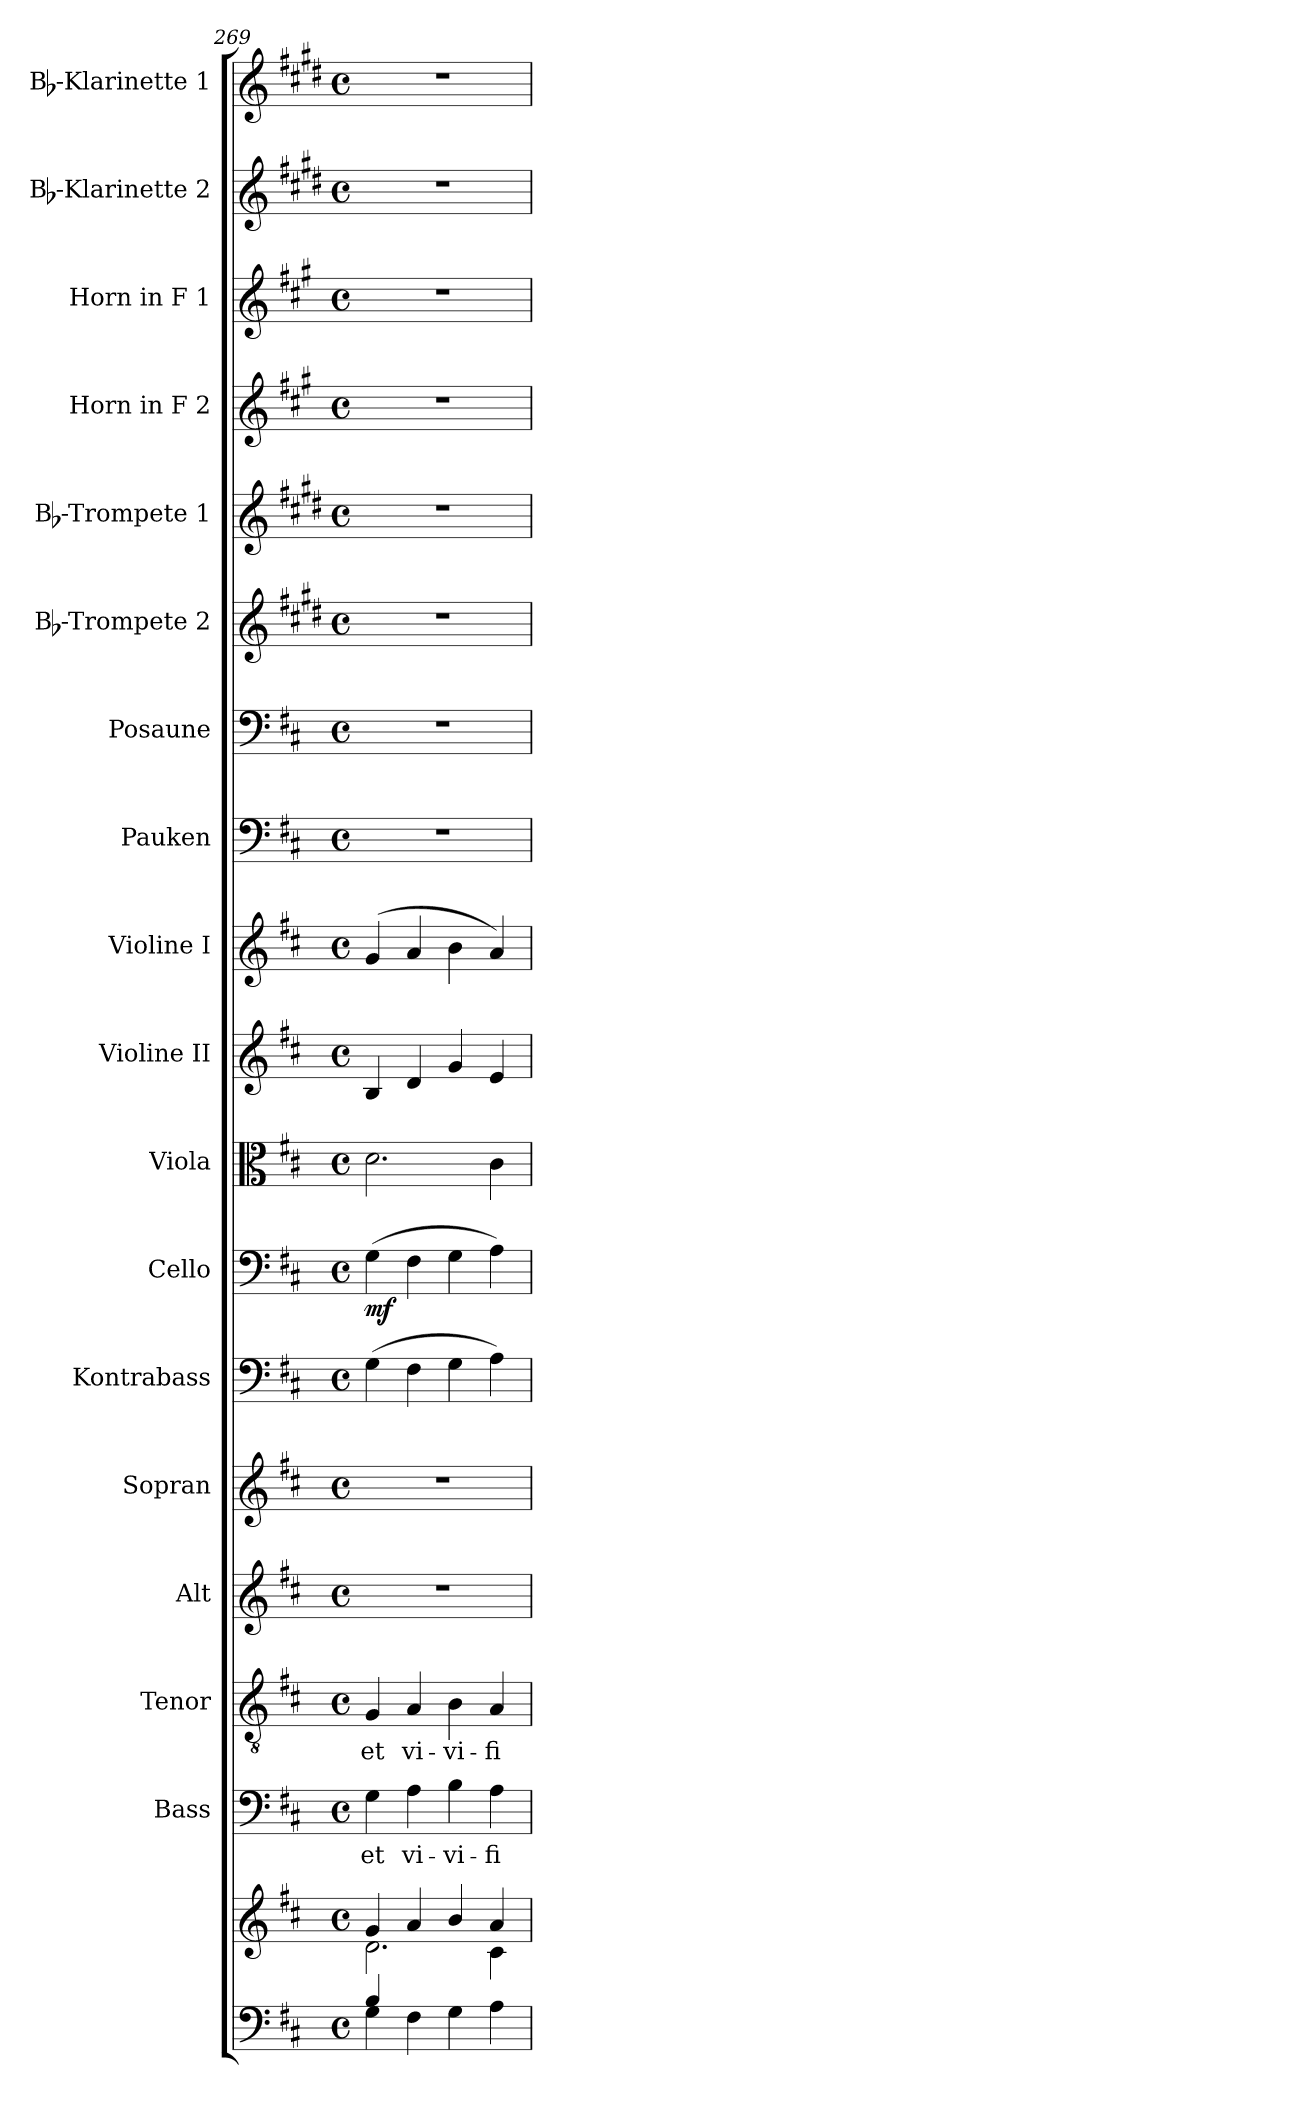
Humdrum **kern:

**kern	**kern	**kern	**text	**kern	**text	**kern	**kern	**kern	**kern	**dynam	**kern	**kern	**kern	**kern	**kern	**kern	**kern	**kern	**kern	**kern	**kern
*part18	*part18	*part17	*part17	*part16	*part16	*part15	*part14	*part13	*part12	*part12	*part11	*part10	*part9	*part8	*part7	*part6	*part5	*part4	*part3	*part2	*part1
*staff19	*staff18	*staff17	*staff17	*staff16	*staff16	*staff15	*staff14	*staff13	*staff12	*staff12	*staff11	*staff10	*staff9	*staff8	*staff7	*staff6	*staff5	*staff4	*staff3	*staff2	*staff1
*	*	*I"Bass	*	*I"Tenor	*	*I"Alt	*I"Sopran	*I"Kontrabass	*I"Cello	*	*I"Viola	*I"Violine II	*I"Violine I	*I"Pauken	*I"Posaune	*I"Bb-Trompete 2	*I"Bb-Trompete 1	*I"Horn in F 2	*I"Horn in F 1	*I"Bb-Klarinette 2	*I"Bb-Klarinette 1
*	*	*I'B.	*	*I'T.	*	*I'A.	*I'S.	*I'Kb.	*	*	*I'Vla.	*I'Vl. II	*I'Vl. I	*I'Pk.	*I'Pos.	*I'Bb Trp. 2	*I'Bb Trp. 1	*	*	*I'Bb Kl. 2	*I'Bb Kl. 1
*clefF4	*clefG2	*clefF4	*	*clefGv2	*	*clefG2	*clefG2	*clefF4	*clefF4	*	*clefC3	*clefG2	*clefG2	*clefF4	*clefF4	*clefG2	*clefG2	*clefG2	*clefG2	*clefG2	*clefG2
*	*	*	*	*	*	*	*	*ITrd7c12	*	*	*	*	*	*	*	*ITrd1c2	*ITrd1c2	*ITrd4c7	*ITrd4c7	*ITrd1c2	*ITrd1c2
*k[f#c#]	*k[f#c#]	*k[f#c#]	*	*k[f#c#]	*	*k[f#c#]	*k[f#c#]	*k[f#c#]	*k[f#c#]	*	*k[f#c#]	*k[f#c#]	*k[f#c#]	*k[f#c#]	*k[f#c#]	*k[f#c#]	*k[f#c#]	*k[f#c#]	*k[f#c#]	*k[f#c#]	*k[f#c#]
*D:	*D:	*D:	*	*D:	*	*D:	*D:	*D:	*D:	*	*D:	*D:	*D:	*D:	*D:	*D:	*D:	*D:	*D:	*D:	*D:
*M4/4	*M4/4	*M4/4	*	*M4/4	*	*M4/4	*M4/4	*M4/4	*M4/4	*	*M4/4	*M4/4	*M4/4	*M4/4	*M4/4	*M4/4	*M4/4	*M4/4	*M4/4	*M4/4	*M4/4
*met(c)	*met(c)	*met(c)	*	*met(c)	*	*met(c)	*met(c)	*met(c)	*met(c)	*	*met(c)	*met(c)	*met(c)	*met(c)	*met(c)	*met(c)	*met(c)	*met(c)	*met(c)	*met(c)	*met(c)
=269	=269	=269	=269	=269	=269	=269	=269	=269	=269	=269	=269	=269	=269	=269	=269	=269	=269	=269	=269	=269	=269
*^	*^	*	*	*	*	*	*	*	*	*	*	*	*	*	*	*	*	*	*	*	*
!	!	!	!	!	!LO:LY:b	!	!LO:LY:b	!	!	!	!	!LO:DY:b	!	!	!	!	!	!	!	!	!	!	!
4B/	4G\	4g/	2.d\	4G\	et	4G/	et	1r	1r	(>4GG\	(>4G\	mf	2.d\	4B/	(4g/	1r	1r	1r	1r	1r	1r	1r	1r
!	!	!	!	!	!LO:LY:b	!	!LO:LY:b	!	!	!	!	!	!	!	!	!	!	!	!	!	!	!	!
2.ryy	4F#\	4a/	.	4A\	vi-	4A/	vi-	.	.	4FF#\	4F#\	.	.	4d/	4a/	.	.	.	.	.	.	.	.
!	!	!	!	!	!LO:LY:b	!	!LO:LY:b	!	!	!	!	!	!	!	!	!	!	!	!	!	!	!	!
.	4G\	4b/	.	4B\	-vi-	4B\	-vi-	.	.	4GG\	4G\	.	.	4g/	4b\	.	.	.	.	.	.	.	.
!	!	!	!	!	!LO:LY:b	!	!LO:LY:b	!	!	!	!	!	!	!	!	!	!	!	!	!	!	!	!
.	4A\	4a/	4c#\	4A\	-fi-	4A/	-fi-	.	.	4AA\)	4A\)	.	4c#\	4e/	4a/)	.	.	.	.	.	.	.	.
*v	*v	*	*	*	*	*	*	*	*	*	*	*	*	*	*	*	*	*	*	*	*	*	*
*	*v	*v	*	*	*	*	*	*	*	*	*	*	*	*	*	*	*	*	*	*	*	*
=	=	=	=	=	=	=	=	=	=	=	=	=	=	=	=	=	=	=	=	=	=
*-	*-	*-	*-	*-	*-	*-	*-	*-	*-	*-	*-	*-	*-	*-	*-	*-	*-	*-	*-	*-	*-
